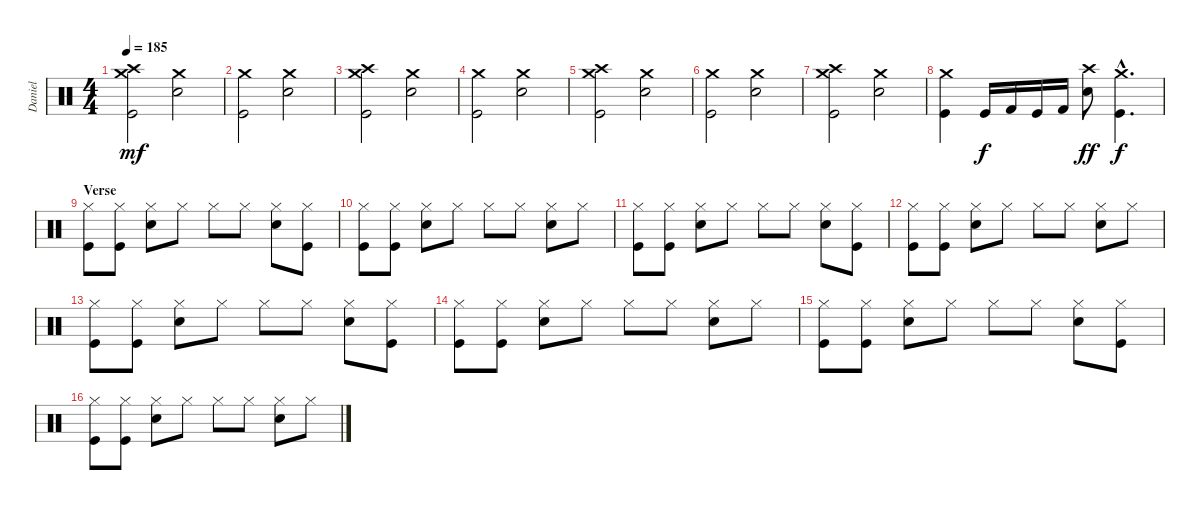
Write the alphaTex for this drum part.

\track ("Daniel" "Daniel") {instrument percussion}
\staff {score}
\articulation defaults
\ts (4 4)
\tempo 185
\clef neutral
\ks c
("Kick (hit)" "Crash medium (hit)" "Crash high (hit)").2{dy mf} ("Electric Snare (hit)" "Crash medium (hit)").2 |
("Kick (hit)" "Crash medium (hit)").2 ("Electric Snare (hit)" "Crash medium (hit)").2 |
("Kick (hit)" "Crash medium (hit)" "Crash high (hit)").2 ("Electric Snare (hit)" "Crash medium (hit)").2 |
("Kick (hit)" "Crash medium (hit)").2 ("Electric Snare (hit)" "Crash medium (hit)").2 |
("Kick (hit)" "Crash medium (hit)" "Crash high (hit)").2 ("Electric Snare (hit)" "Crash medium (hit)").2 |
("Kick (hit)" "Crash medium (hit)").2 ("Electric Snare (hit)" "Crash medium (hit)").2 |
("Kick (hit)" "Crash medium (hit)" "Crash high (hit)").2 ("Electric Snare (hit)" "Crash medium (hit)").2 |
("Kick (hit)" "Crash medium (hit)").4 "Kick (hit)".16{dy f} "Kick (hit) 2".16 "Kick (hit)".16 "Kick (hit) 2".16 ("Electric Snare (hit)" "Crash high (hit)").8{dy ff} ("Kick (hit)"{hac} "Crash medium (hit)"{hac}).4{d dy f} |
\section ("" "Verse")
("Kick (hit)" "Hi-Hat (closed)").8 ("Kick (hit)" "Hi-Hat (closed)").8 ("Electric Snare (hit)" "Hi-Hat (closed)").8 "Hi-Hat (closed)".8 "Hi-Hat (closed)".8 "Hi-Hat (closed)".8 ("Electric Snare (hit)" "Hi-Hat (closed)").8 ("Kick (hit)" "Hi-Hat (closed)").8 |
("Kick (hit)" "Hi-Hat (closed)").8 ("Kick (hit)" "Hi-Hat (closed)").8 ("Electric Snare (hit)" "Hi-Hat (closed)").8 "Hi-Hat (closed)".8 "Hi-Hat (closed)".8 "Hi-Hat (closed)".8 ("Electric Snare (hit)" "Hi-Hat (closed)").8 "Hi-Hat (closed)".8 |
("Kick (hit)" "Hi-Hat (closed)").8 ("Kick (hit)" "Hi-Hat (closed)").8 ("Electric Snare (hit)" "Hi-Hat (closed)").8 "Hi-Hat (closed)".8 "Hi-Hat (closed)".8 "Hi-Hat (closed)".8 ("Electric Snare (hit)" "Hi-Hat (closed)").8 ("Kick (hit)" "Hi-Hat (closed)").8 |
("Kick (hit)" "Hi-Hat (closed)").8 ("Kick (hit)" "Hi-Hat (closed)").8 ("Electric Snare (hit)" "Hi-Hat (closed)").8 "Hi-Hat (closed)".8 "Hi-Hat (closed)".8 "Hi-Hat (closed)".8 ("Electric Snare (hit)" "Hi-Hat (closed)").8 "Hi-Hat (closed)".8 |
("Kick (hit)" "Hi-Hat (closed)").8 ("Kick (hit)" "Hi-Hat (closed)").8 ("Electric Snare (hit)" "Hi-Hat (closed)").8 "Hi-Hat (closed)".8 "Hi-Hat (closed)".8 "Hi-Hat (closed)".8 ("Electric Snare (hit)" "Hi-Hat (closed)").8 ("Kick (hit)" "Hi-Hat (closed)").8 |
("Kick (hit)" "Hi-Hat (closed)").8 ("Kick (hit)" "Hi-Hat (closed)").8 ("Electric Snare (hit)" "Hi-Hat (closed)").8 "Hi-Hat (closed)".8 "Hi-Hat (closed)".8 "Hi-Hat (closed)".8 ("Electric Snare (hit)" "Hi-Hat (closed)").8 "Hi-Hat (closed)".8 |
("Kick (hit)" "Hi-Hat (closed)").8 ("Kick (hit)" "Hi-Hat (closed)").8 ("Electric Snare (hit)" "Hi-Hat (closed)").8 "Hi-Hat (closed)".8 "Hi-Hat (closed)".8 "Hi-Hat (closed)".8 ("Electric Snare (hit)" "Hi-Hat (closed)").8 ("Kick (hit)" "Hi-Hat (closed)").8 |
("Kick (hit)" "Hi-Hat (closed)").8 ("Kick (hit)" "Hi-Hat (closed)").8 ("Electric Snare (hit)" "Hi-Hat (closed)").8 "Hi-Hat (closed)".8 "Hi-Hat (closed)".8 "Hi-Hat (closed)".8 ("Electric Snare (hit)" "Hi-Hat (closed)").8 "Hi-Hat (closed)".8
